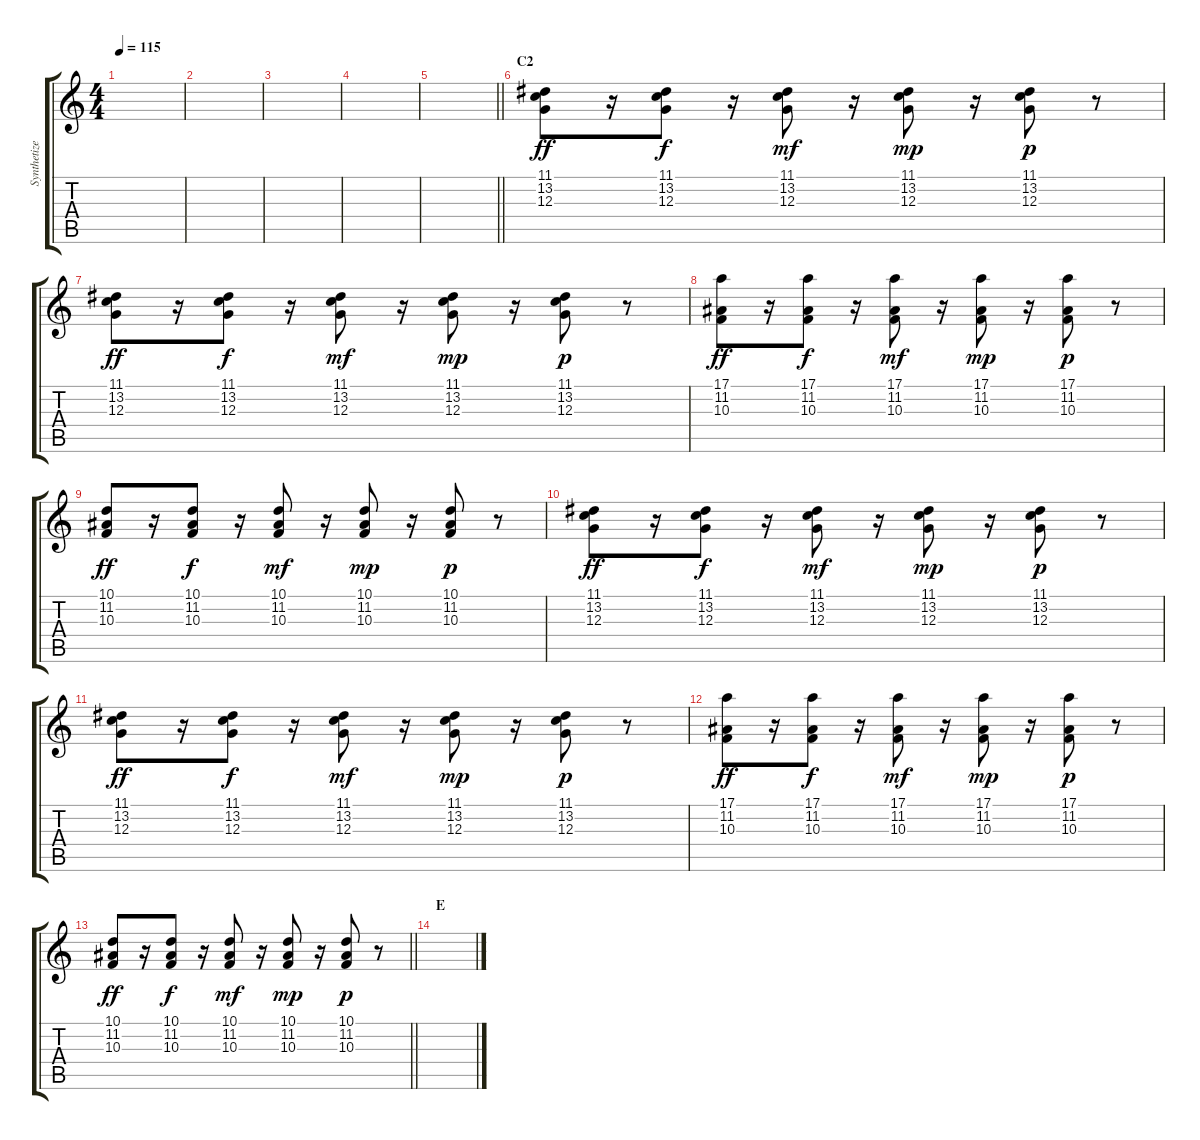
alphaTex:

\track ("Synthetizer I" "Synthetize") {instrument lead2sawtooth}
\staff {score tabs}
\tuning (E4 B3 G3 D3 A2 E2) {hide}
\ts (4 4)
\tempo 115
\clef g2
\ks c
|
|
|
|
\barLineRight lightlight
|
\section ("" "C2")
(11.1 13.2 12.3).8{dy ff} r.16 (11.1 13.2 12.3).8{dy f} r.16 (11.1 13.2 12.3).8{dy mf} r.16 (11.1 13.2 12.3).8{dy mp} r.16 (11.1 13.2 12.3).8{dy p} r.8 |
(11.1 13.2 12.3).8{dy ff} r.16 (11.1 13.2 12.3).8{dy f} r.16 (11.1 13.2 12.3).8{dy mf} r.16 (11.1 13.2 12.3).8{dy mp} r.16 (11.1 13.2 12.3).8{dy p} r.8 |
(17.1 11.2 10.3).8{dy ff} r.16 (17.1 11.2 10.3).8{dy f} r.16 (17.1 11.2 10.3).8{dy mf} r.16 (17.1 11.2 10.3).8{dy mp} r.16 (17.1 11.2 10.3).8{dy p} r.8 |
(10.1 11.2 10.3).8{dy ff} r.16 (10.1 11.2 10.3).8{dy f} r.16 (10.1 11.2 10.3).8{dy mf} r.16 (10.1 11.2 10.3).8{dy mp} r.16 (10.1 11.2 10.3).8{dy p} r.8 |
(11.1 13.2 12.3).8{dy ff} r.16 (11.1 13.2 12.3).8{dy f} r.16 (11.1 13.2 12.3).8{dy mf} r.16 (11.1 13.2 12.3).8{dy mp} r.16 (11.1 13.2 12.3).8{dy p} r.8 |
(11.1 13.2 12.3).8{dy ff} r.16 (11.1 13.2 12.3).8{dy f} r.16 (11.1 13.2 12.3).8{dy mf} r.16 (11.1 13.2 12.3).8{dy mp} r.16 (11.1 13.2 12.3).8{dy p} r.8 |
(17.1 11.2 10.3).8{dy ff} r.16 (17.1 11.2 10.3).8{dy f} r.16 (17.1 11.2 10.3).8{dy mf} r.16 (17.1 11.2 10.3).8{dy mp} r.16 (17.1 11.2 10.3).8{dy p} r.8 |
\barLineRight lightlight
(10.1 11.2 10.3).8{dy ff} r.16 (10.1 11.2 10.3).8{dy f} r.16 (10.1 11.2 10.3).8{dy mf} r.16 (10.1 11.2 10.3).8{dy mp} r.16 (10.1 11.2 10.3).8{dy p} r.8 |
\section ("" "E")
